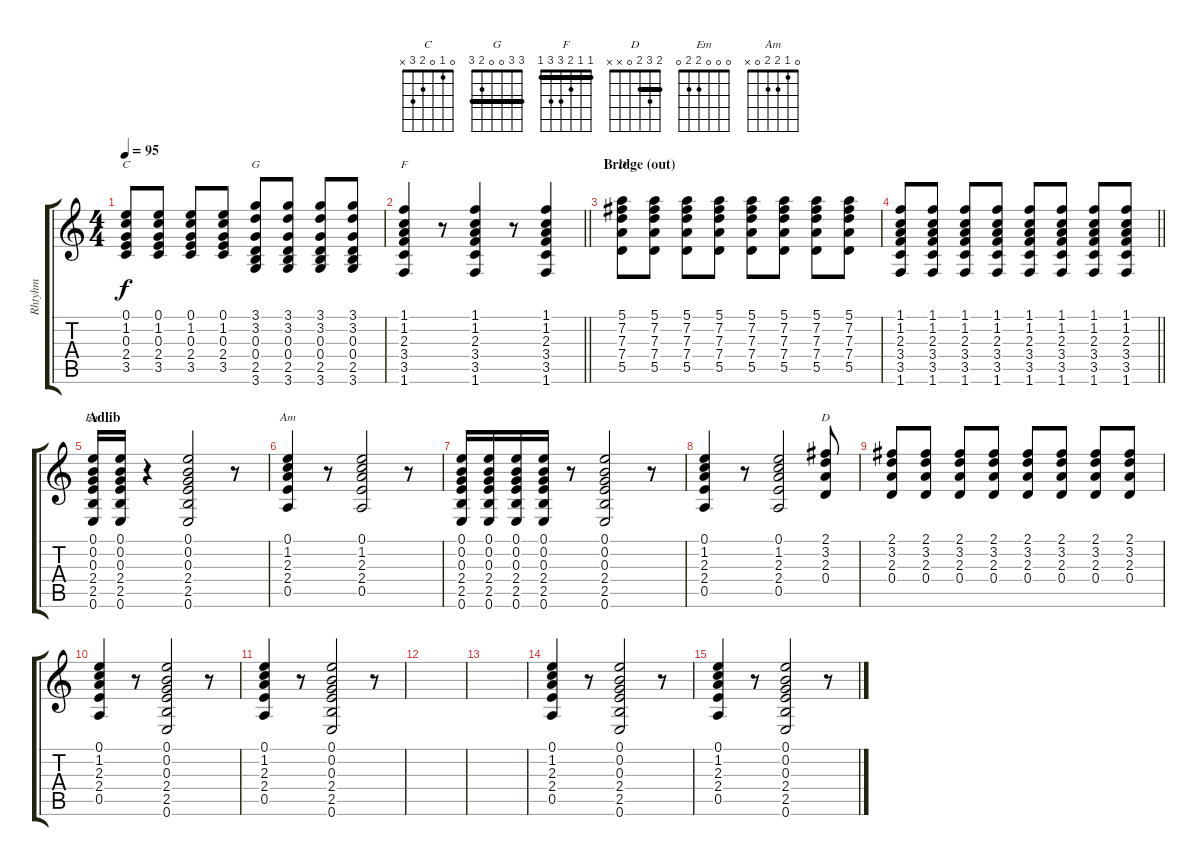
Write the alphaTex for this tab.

\track ("Rhtyhm" "Rhtyhm") {solo instrument acousticguitarsteel}
\staff {score tabs}
\tuning (E4 B3 G3 D3 A2 E2) {hide}
\chord ("C" 0 1 0 2 3 x)
\chord ("G" 3 3 0 0 2 3) {barre 3}
\chord ("F" 1 1 2 3 3 1) {barre 1}
\chord ("D" 5 7 7 7 5 x) {firstfret 5 barre 5}
\chord ("Em" 0 0 0 2 2 0)
\chord ("Am" 0 1 2 2 0 x)
\chord ("D" 2 3 2 0 x x) {barre 2}
\ts (4 4)
\tempo 95
\clef g2
\ks c
(0.1 1.2 0.3 2.4 3.5).8{ch "C" dy f} (0.1 1.2 0.3 2.4 3.5).8 (0.1 1.2 0.3 2.4 3.5).8 (0.1 1.2 0.3 2.4 3.5).8 (3.1 3.2 0.3 0.4 2.5 3.6).8{ch "G"} (3.1 3.2 0.3 0.4 2.5 3.6).8 (3.1 3.2 0.3 0.4 2.5 3.6).8 (3.1 3.2 0.3 0.4 2.5 3.6).8 |
\barLineRight lightlight
(1.1 1.2 2.3 3.4 3.5 1.6).4{ch "F"} r.8 (1.1 1.2 2.3 3.4 3.5 1.6).4 r.8 (1.1 1.2 2.3 3.4 3.5 1.6).4 |
\section ("" "Bridge (out)")
(5.1 7.2 7.3 7.4 5.5).8{ch "D"} (5.1 7.2 7.3 7.4 5.5).8 (5.1 7.2 7.3 7.4 5.5).8 (5.1 7.2 7.3 7.4 5.5).8 (5.1 7.2 7.3 7.4 5.5).8 (5.1 7.2 7.3 7.4 5.5).8 (5.1 7.2 7.3 7.4 5.5).8 (5.1 7.2 7.3 7.4 5.5).8 |
\barLineRight lightlight
(1.1 1.2 2.3 3.4 3.5 1.6).8 (1.1 1.2 2.3 3.4 3.5 1.6).8 (1.1 1.2 2.3 3.4 3.5 1.6).8 (1.1 1.2 2.3 3.4 3.5 1.6).8 (1.1 1.2 2.3 3.4 3.5 1.6).8 (1.1 1.2 2.3 3.4 3.5 1.6).8 (1.1 1.2 2.3 3.4 3.5 1.6).8 (1.1 1.2 2.3 3.4 3.5 1.6).8 |
\section ("" "Adlib")
(0.1 0.2 0.3 2.4 2.5 0.6).16{ch "Em"} (0.1 0.2 0.3 2.4 2.5 0.6).16 r.4 (0.1 0.2 0.3 2.4 2.5 0.6).2 r.8 |
(0.1 1.2 2.3 2.4 0.5).4{ch "Am"} r.8 (0.1 1.2 2.3 2.4 0.5).2 r.8 |
(0.1 0.2 0.3 2.4 2.5 0.6).16 (0.1 0.2 0.3 2.4 2.5 0.6).16 (0.1 0.2 0.3 2.4 2.5 0.6).16 (0.1 0.2 0.3 2.4 2.5 0.6).16 r.8 (0.1 0.2 0.3 2.4 2.5 0.6).2 r.8 |
(0.1 1.2 2.3 2.4 0.5).4 r.8 (0.1 1.2 2.3 2.4 0.5).2 (2.1 3.2 2.3 0.4).8{ch "D"} |
(2.1 3.2 2.3 0.4).8 (2.1 3.2 2.3 0.4).8 (2.1 3.2 2.3 0.4).8 (2.1 3.2 2.3 0.4).8 (2.1 3.2 2.3 0.4).8 (2.1 3.2 2.3 0.4).8 (2.1 3.2 2.3 0.4).8 (2.1 3.2 2.3 0.4).8 |
(0.1 1.2 2.3 2.4 0.5).4 r.8 (0.1 0.2 0.3 2.4 2.5 0.6).2 r.8 |
(0.1 1.2 2.3 2.4 0.5).4 r.8 (0.1 0.2 0.3 2.4 2.5 0.6).2 r.8 |
|
|
(0.1 1.2 2.3 2.4 0.5).4 r.8 (0.1 0.2 0.3 2.4 2.5 0.6).2 r.8 |
(0.1 1.2 2.3 2.4 0.5).4 r.8 (0.1 0.2 0.3 2.4 2.5 0.6).2 r.8
